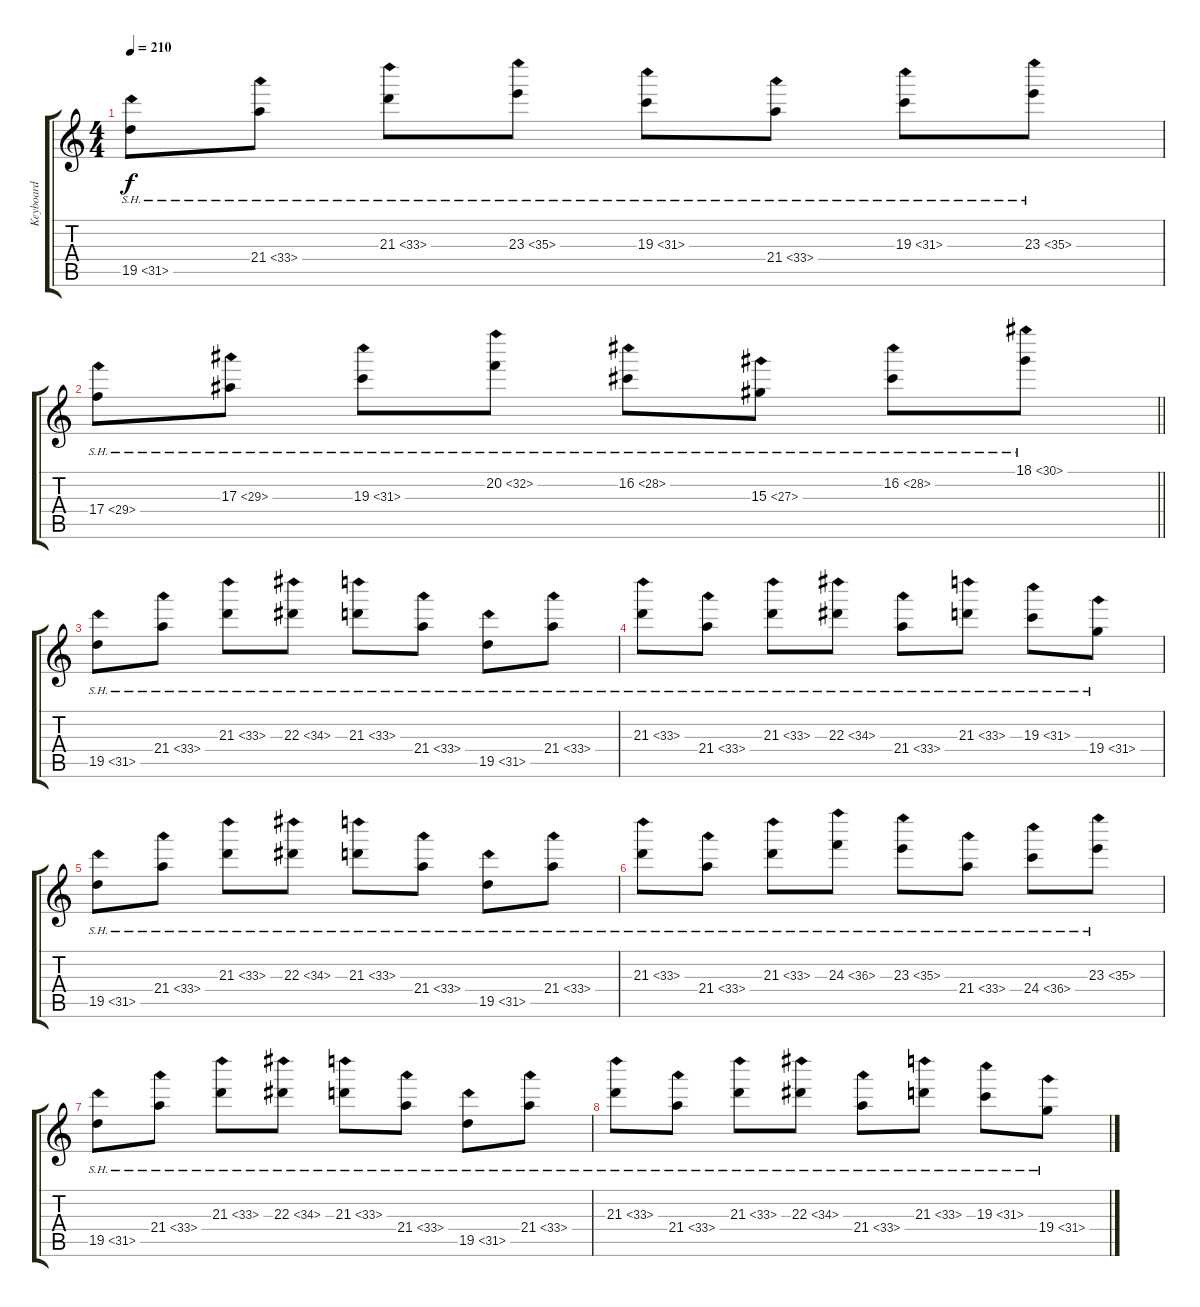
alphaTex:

\track ("Keyboard" "Keyboard") {instrument acousticguitarsteel}
\staff {score tabs}
\tuning (D4 A3 F3 C3 G2 D2) {hide}
\ts (4 4)
\tempo 210
\clef g2
\ks c
19.5{sh 12}.8{dy f} 21.4{sh 12}.8 21.3{sh 12}.8 23.3{sh 12}.8 19.3{sh 12}.8 21.4{sh 12}.8 19.3{sh 12}.8 23.3{sh 12}.8 |
\barLineRight lightlight
17.4{sh 12}.8 17.3{sh 12}.8 19.3{sh 12}.8 20.2{sh 12}.8 16.2{sh 12}.8 15.3{sh 12}.8 16.2{sh 12}.8 18.1{sh 12}.8 |
19.5{sh 12}.8 21.4{sh 12}.8 21.3{sh 12}.8 22.3{sh 12}.8 21.3{sh 12}.8 21.4{sh 12}.8 19.5{sh 12}.8 21.4{sh 12}.8 |
21.3{sh 12}.8 21.4{sh 12}.8 21.3{sh 12}.8 22.3{sh 12}.8 21.4{sh 12}.8 21.3{sh 12}.8 19.3{sh 12}.8 19.4{sh 12}.8 |
19.5{sh 12}.8 21.4{sh 12}.8 21.3{sh 12}.8 22.3{sh 12}.8 21.3{sh 12}.8 21.4{sh 12}.8 19.5{sh 12}.8 21.4{sh 12}.8 |
21.3{sh 12}.8 21.4{sh 12}.8 21.3{sh 12}.8 24.3{sh 12}.8 23.3{sh 12}.8 21.4{sh 12}.8 24.4{sh 12}.8 23.3{sh 12}.8 |
19.5{sh 12}.8 21.4{sh 12}.8 21.3{sh 12}.8 22.3{sh 12}.8 21.3{sh 12}.8 21.4{sh 12}.8 19.5{sh 12}.8 21.4{sh 12}.8 |
21.3{sh 12}.8 21.4{sh 12}.8 21.3{sh 12}.8 22.3{sh 12}.8 21.4{sh 12}.8 21.3{sh 12}.8 19.3{sh 12}.8 19.4{sh 12}.8
